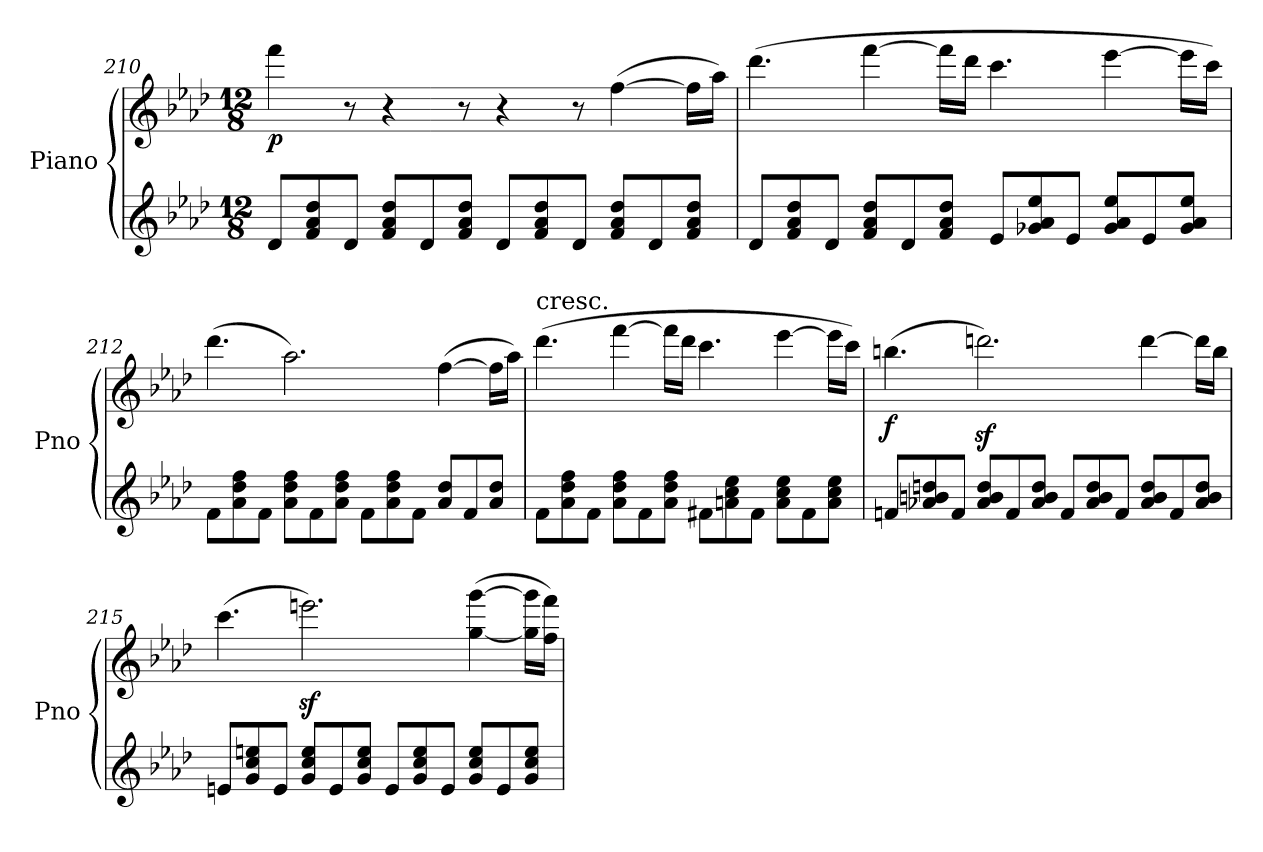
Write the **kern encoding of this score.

**kern	**kern	**dynam
*part1	*part1	*part1
*staff2	*staff1	*staff1/2
*I"Piano	*	*
*I'Pno	*	*
*clefG2	*clefG2	*
*k[b-e-a-d-]	*k[b-e-a-d-]	*
*A-:	*A-:	*
*M12/8	*M12/8	*
=210	=210	=210
!	!	!LO:DY:b
8d-/L	4fff\	p
8f/ 8a-/ 8dd-/	.	.
8d-/J	8r	.
8f/ 8a-/ 8dd-/L	4r	.
8d-/	.	.
8f/ 8a-/ 8dd-/J	8r	.
8d-/L	4r	.
8f/ 8a-/ 8dd-/	.	.
8d-/J	8r	.
8f/ 8a-/ 8dd-/L	(>[4ff\	.
8d-/	.	.
8f/ 8a-/ 8dd-/J	16ff\LL]	.
.	16aa-\JJ)	.
=211	=211	=211
8d-/L	(>4.ddd-\	.
8f/ 8a-/ 8dd-/	.	.
8d-/J	.	.
8f/ 8a-/ 8dd-/L	[4fff\	.
8d-/	.	.
8f/ 8a-/ 8dd-/J	16fff\LL]	.
.	16ddd-\JJ	.
8e-/L	4.ccc\	.
8g-X/ 8a-/ 8ee-/	.	.
8e-/J	.	.
8g-/ 8a-/ 8ee-/L	[4eee-\	.
8e-/	.	.
8g-/ 8a-/ 8ee-/J	16eee-\LL]	.
.	16ccc\JJ)	.
=212	=212	=212
8f\L	(>4.ddd-\	.
8a-\ 8dd-\ 8ff\	.	.
8f\J	.	.
8a-\ 8dd-\ 8ff\L	2.aa-\)	.
8f\	.	.
8a-\ 8dd-\ 8ff\J	.	.
8f\L	.	.
8a-\ 8dd-\ 8ff\	.	.
8f\J	.	.
8a-/ 8dd-/L	(>[4ff\	.
8f/	.	.
8a-/ 8dd-/J	16ff\LL]	.
.	16aa-\JJ)	.
=213	=213	=213
!	!LO:TX:a:t=cresc.	!
8f\L	(>4.ddd-\	.
8a-\ 8dd-\ 8ff\	.	.
8f\J	.	.
8a-\ 8dd-\ 8ff\L	[4fff\	.
8f\	.	.
8a-\ 8dd-\ 8ff\J	16fff\LL]	.
.	16ddd-\JJ	.
8f#X\L	4.ccc\	.
8an\ 8cc\ 8ee-\	.	.
8f#\J	.	.
8a\ 8cc\ 8ee-\L	[4eee-\	.
8f#\	.	.
8a\ 8cc\ 8ee-\J	16eee-\LL]	.
.	16ccc\JJ)	.
=214	=214	=214
!	!	!LO:DY:b
8fn/L	(>4.bbn\	f
8a-X/ 8bn/ 8ddn/	.	.
8f/J	.	.
8a-/ 8b/ 8dd/L	2.dddnz<\)	.
8f/	.	.
8a-/ 8b/ 8dd/J	.	.
8f/L	.	.
8a-/ 8b/ 8dd/	.	.
8f/J	.	.
8a-/ 8b/ 8dd/L	[4ddd\	.
8f/	.	.
8a-/ 8b/ 8dd/J	16ddd\LL]	.
.	16bb\JJ	.
=215	=215	=215
8en/L	(>4.ccc\	.
8g/ 8cc/ 8een/	.	.
8e/J	.	.
8g/ 8cc/ 8ee/L	2.eeenz<\)	.
8e/	.	.
8g/ 8cc/ 8ee/J	.	.
8e/L	.	.
8g/ 8cc/ 8ee/	.	.
8e/J	.	.
8g/ 8cc/ 8ee/L	(>[4gg\ [4ggg\	.
8e/	.	.
8g/ 8cc/ 8ee/J	16gg\] 16ggg\]LL	.
.	16ff\ 16fff\JJ)	.
=	=	=
*-	*-	*-
